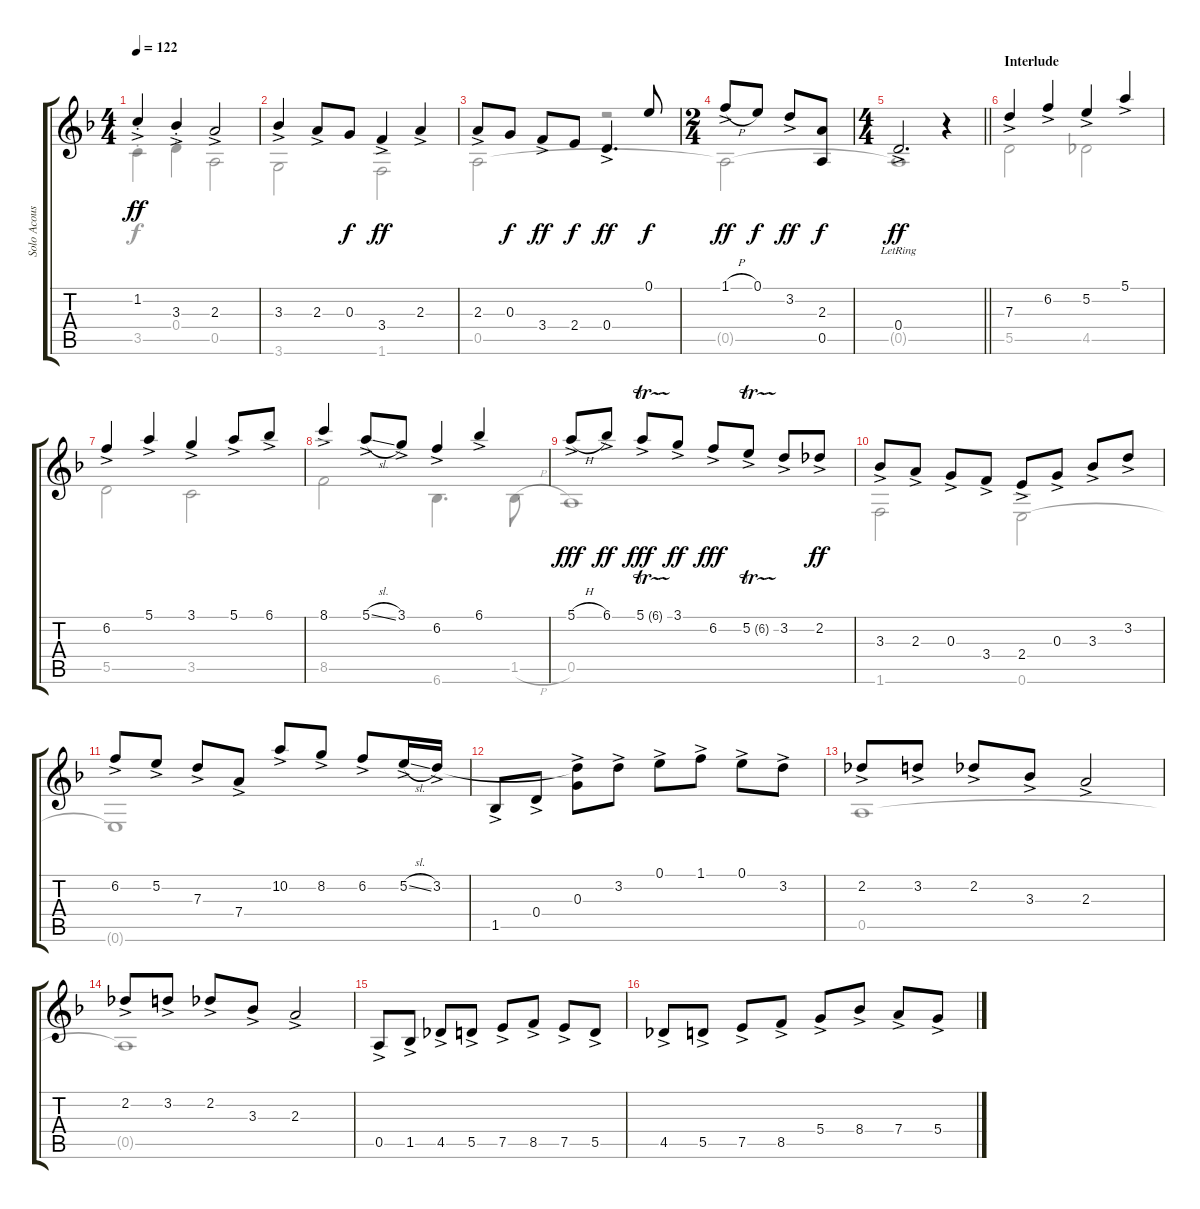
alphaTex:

\track ("Solo Acoustic " "Solo Acous") {instrument acousticguitarsteel}
\staff {score tabs}
\tuning (E4 B3 G3 D3 A2 E2) {hide}
\voice
\ts (4 4)
\tempo 122
\clef g2
\ks f
1.2{ac st}.4{dy ff} 3.3{ac st}.4 2.3{ac}.2 |
3.3{ac}.4 2.3{ac}.8 0.3.8{dy f} 3.4{ac}.4{dy ff} 2.3{ac}.4 |
2.3{ac}.8 0.3.8{dy f} 3.4{ac}.8{dy ff} 2.4.8{dy f} 0.4{ac}.4{d dy ff} 0.1.8{dy f} |
\ts (2 4)
1.1{h ac}.8{dy ff} 0.1.8{dy f} 3.2{ac}.8{dy ff} (2.3 0.5).8{dy f} |
\ts (4 4)
\barLineRight lightlight
0.4{ac lr}.2{d dy ff} r.4 |
\section ("" "Interlude")
7.3{ac}.4 6.2{ac}.4 5.2{ac}.4 5.1{ac}.4 |
6.2{ac}.4 5.1{ac}.4 3.1{ac}.4 5.1{ac}.8 6.1{ac}.8 |
8.1{ac}.4 5.1{sl ac}.8 3.1{ac}.8 6.2{ac}.4 6.1{ac}.4 |
5.1{h ac}.8{dy fff} 6.1{ac}.8{dy ff} 5.1{tr (6 32) ac}.8{dy fff} 3.1{ac}.8{dy ff} 6.2{ac}.8{dy fff} 5.2{tr (6 32) ac}.8 3.2{ac}.8 2.2{ac}.8{dy ff} |
3.3{ac}.8 2.3{ac}.8 0.3{ac}.8 3.4{ac}.8 2.4{ac}.8 0.3{ac}.8 3.3{ac}.8 3.2{ac}.8 |
6.2{ac}.8 5.2{ac}.8 7.3{ac}.8 7.4{ac}.8 10.2{ac}.8 8.2{ac}.8 6.2{ac}.8 5.2{sl ac}.16 3.2{ac}.16 |
1.5{ac}.8 0.4{ac}.8 (3.2{t} 0.3{ac}).8 3.2{ac}.8 0.1{ac}.8 1.1{ac}.8 0.1{ac}.8 3.2{ac}.8 |
2.2{ac}.8 3.2{ac}.8 2.2{ac}.8 3.3{ac}.8 2.3{ac}.2 |
2.2{ac}.8 3.2{ac}.8 2.2{ac}.8 3.3{ac}.8 2.3{ac}.2 |
0.5{ac}.8 1.5{ac}.8 4.5{ac}.8 5.5{ac}.8 7.5{ac}.8 8.5{ac}.8 7.5{ac}.8 5.5{ac}.8 |
4.5{ac}.8 5.5{ac}.8 7.5{ac}.8 8.5{ac}.8 5.4{ac}.8 8.4{ac}.8 7.4{ac}.8 5.4{ac}.8
\voice
\clef g2
\ottava regular
\simile none
\ks f
3.5{st}.4{dy f} 0.4{st}.4 0.5.2 |
3.6.2 1.6.2 |
0.5.2 r.2 |
0.5{t}.2 |
\barLineRight lightlight
0.5{t}.1 |
5.5.2 4.5.2 |
5.5.2 3.5.2 |
8.5.2 6.6.4{d} 1.5{h}.8 |
0.5.1 |
1.6.2 0.6.2 |
0.6{t}.1 |
|
0.5.1 |
0.5{t}.1 |
|
